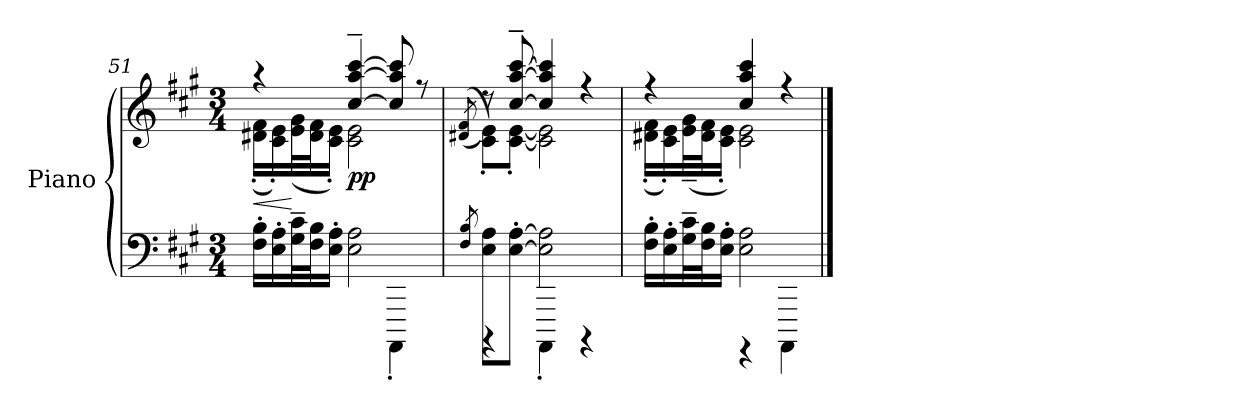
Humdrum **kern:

**kern	**kern	**dynam
*part1	*part1	*part1
*staff2	*staff1	*staff1/2
*I"Piano	*	*
*clefF4	*clefG2	*
*k[f#c#g#]	*k[f#c#g#]	*
*M3/4	*M3/4	*
=51	=51	=51
*^	*	*
!	!	!	!LO:HP:b
*	*	*^	*
16F#\' 16B\'LL	2ryy	4raa	(>16d#X\' 16f#\'LL	<
16E\' 16A\'	.	.	16c#\' 16e\')	.
32G#\~ 32c#\~L	.	.	(>32e\ 32g#\L	[
32F#\ 32B\J	.	.	32d#\ 32f#\J	.
16E\' 16A\'JJ	.	.	16c#\' 16e\'JJ)	.
!	!	!	!	!LO:DY:b
2E\ 2A\	.	[4cc#/~ [4aa/~ [4ccc#/~	2c#\ 2e\	pp
.	4AAAA'\	8cc#/] 8aa/] 8ccc#/]	.	.
.	.	8rff	.	.
=52	=52	=52	=52	=52
8qF#/ 8qB/	.	.	(<(<8qd#X/ 8qf#/	.
8E\ 8A\L	4rBBBB	8rdd	8c#\' 8e\'L))	.
[8E\' [8A\'J	.	[8cc#/~ [8aa/~ [8ccc#/~	[8c#\' [8e\'J	.
2E\] 2A\]	4AAAA'\	4cc#/] 4aa/] 4ccc#/]	2c#\] 2e\]	.
.	4rBBBB	4rff	.	.
=53	=53	=53	=53	=53
16F#\' 16B\'LL	4ryy	4rff	(>16d#X\' 16f#\'LL	.
16E\' 16A\'	.	.	16c#\' 16e\')	.
32G#\~ 32c#\~L	.	.	(>32e\~ 32g#\~L	.
32F#\ 32B\J	.	.	32d#\ 32f#\J	.
16E\' 16A\'JJ	.	.	16c#\' 16e\'JJ)	.
2E\ 2A\	4rGGGG	4cc#/ 4aa/ 4ccc#/	2c#\ 2e\	.
.	4AAAA\	4rff	.	.
*v	*v	*	*	*
*	*v	*v	*
==	==	==
*-	*-	*-
